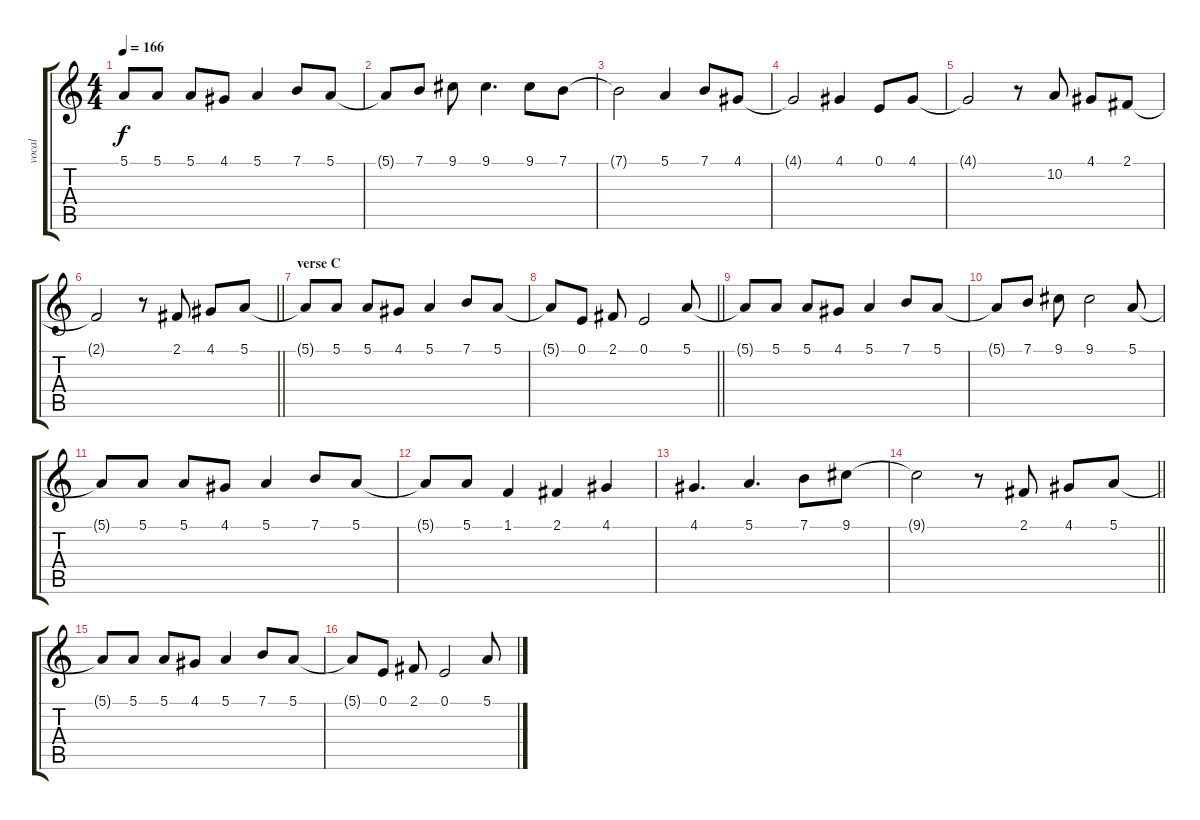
\track ("vocal" "vocal") {instrument violin}
\staff {score tabs}
\tuning (E4 B3 G3 D3 A2 E2) {hide}
\ts (4 4)
\section ("" "")
\tempo 166
\clef g2
\ks c
5.1{t}.8{dy f} 5.1.8 5.1.8 4.1.8 5.1.4 7.1.8 5.1.8 |
5.1{t}.8 7.1.8 9.1.8 9.1.4{d} 9.1.8 7.1.8 |
7.1{t}.2 5.1.4 7.1.8 4.1.8 |
4.1{t}.2 4.1.4 0.1.8 4.1.8 |
4.1{t}.2 r.8 10.2.8 4.1.8 2.1.8 |
\barLineRight lightlight
2.1{t}.2 r.8 2.1.8 4.1.8 5.1.8 |
\section ("" "verse C")
5.1{t}.8 5.1.8 5.1.8 4.1.8 5.1.4 7.1.8 5.1.8 |
\barLineRight lightlight
5.1{t}.8 0.1.8 2.1.8 0.1.2 5.1.8 |
\section ("" "")
5.1{t}.8 5.1.8 5.1.8 4.1.8 5.1.4 7.1.8 5.1.8 |
5.1{t}.8 7.1.8 9.1.8 9.1.2 5.1.8 |
5.1{t}.8 5.1.8 5.1.8 4.1.8 5.1.4 7.1.8 5.1.8 |
5.1{t}.8 5.1.8 1.1.4 2.1.4 4.1.4 |
4.1.4{d} 5.1.4{d} 7.1.8 9.1.8 |
\barLineRight lightlight
9.1{t}.2 r.8 2.1.8 4.1.8 5.1.8 |
5.1{t}.8 5.1.8 5.1.8 4.1.8 5.1.4 7.1.8 5.1.8 |
5.1{t}.8 0.1.8 2.1.8 0.1.2 5.1.8
